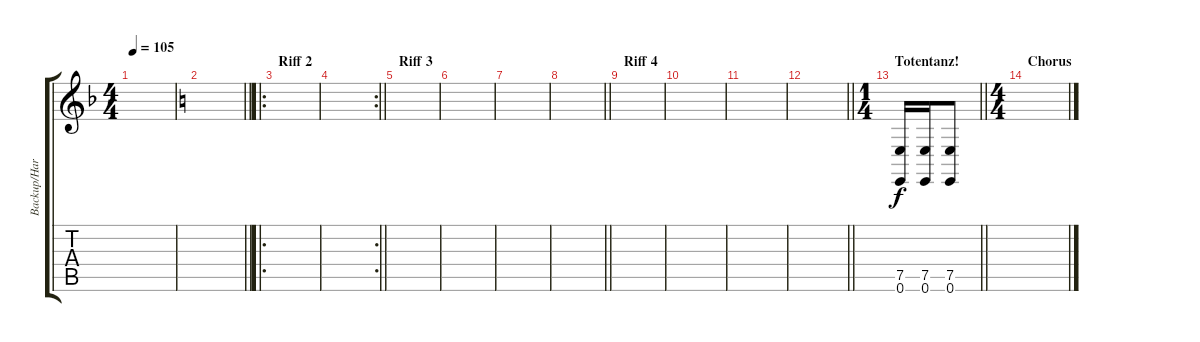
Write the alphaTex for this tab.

\track ("Backup/Harmonies" "Backup/Har") {instrument stringensemble1}
\staff {score tabs}
\tuning (E4 B3 G3 D3 A2 E2) {hide}
\ts (4 4)
\tempo 105
\clef g2
\ks f
|
\barLineRight lightlight
\ks c
|
\ro
\section ("" "Riff 2")
|
\rc 2
\barLineRight lightlight
|
\section ("" "Riff 3")
|
|
|
\barLineRight lightlight
|
\section ("" "Riff 4")
|
|
|
\barLineRight lightlight
|
\ts (1 4)
\section ("" "Totentanz!")
\barLineRight lightlight
(7.5 0.6).16{dy f instrument gunshot} (7.5 0.6).16 (7.5 0.6).8 |
\ts (4 4)
\section ("" "Chorus")
